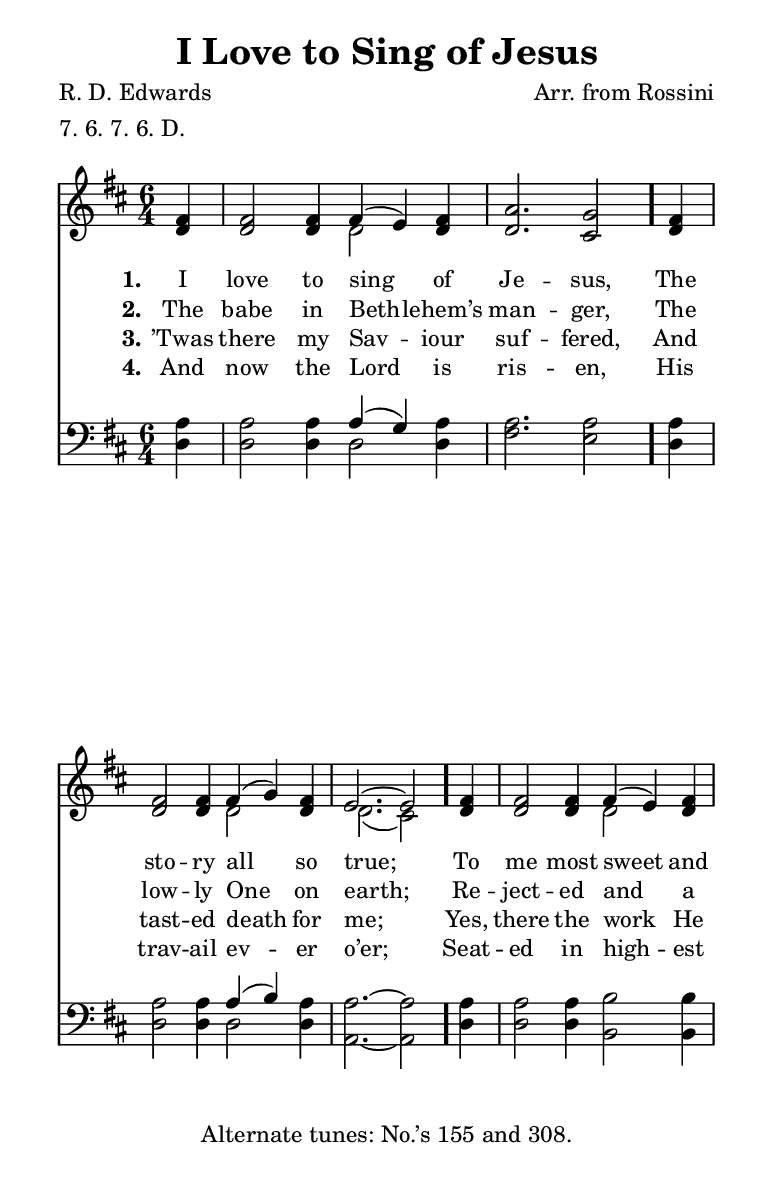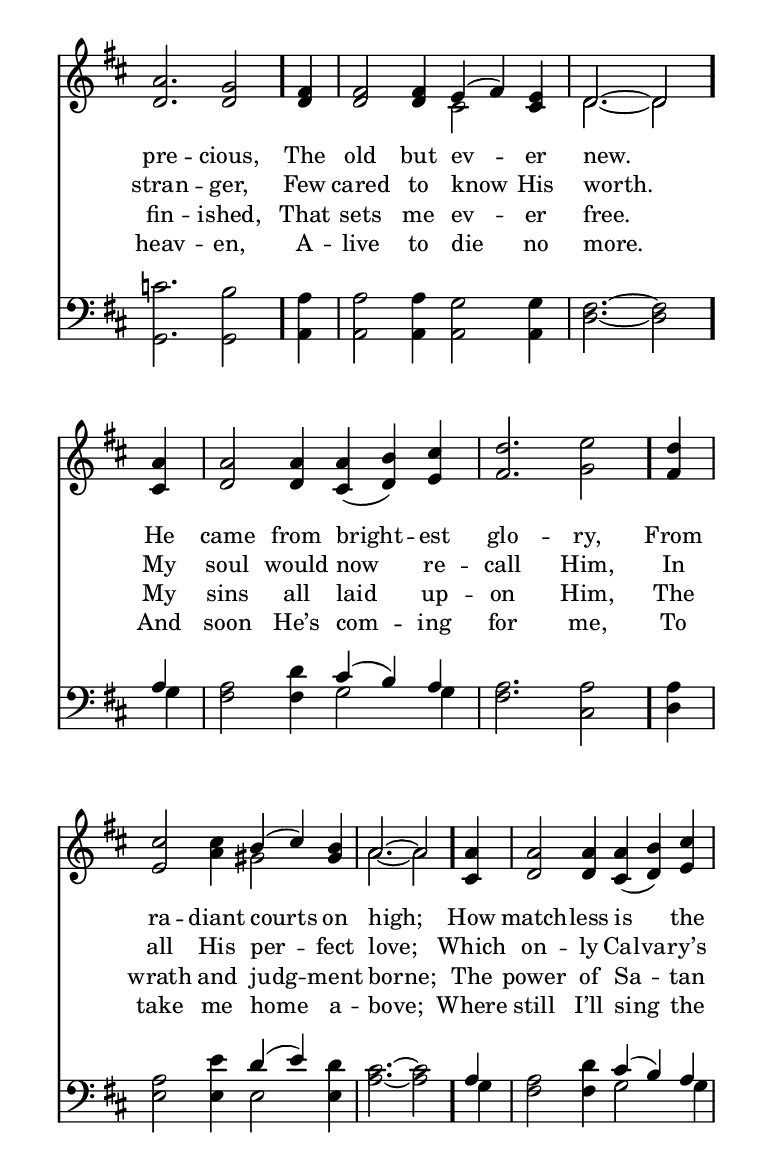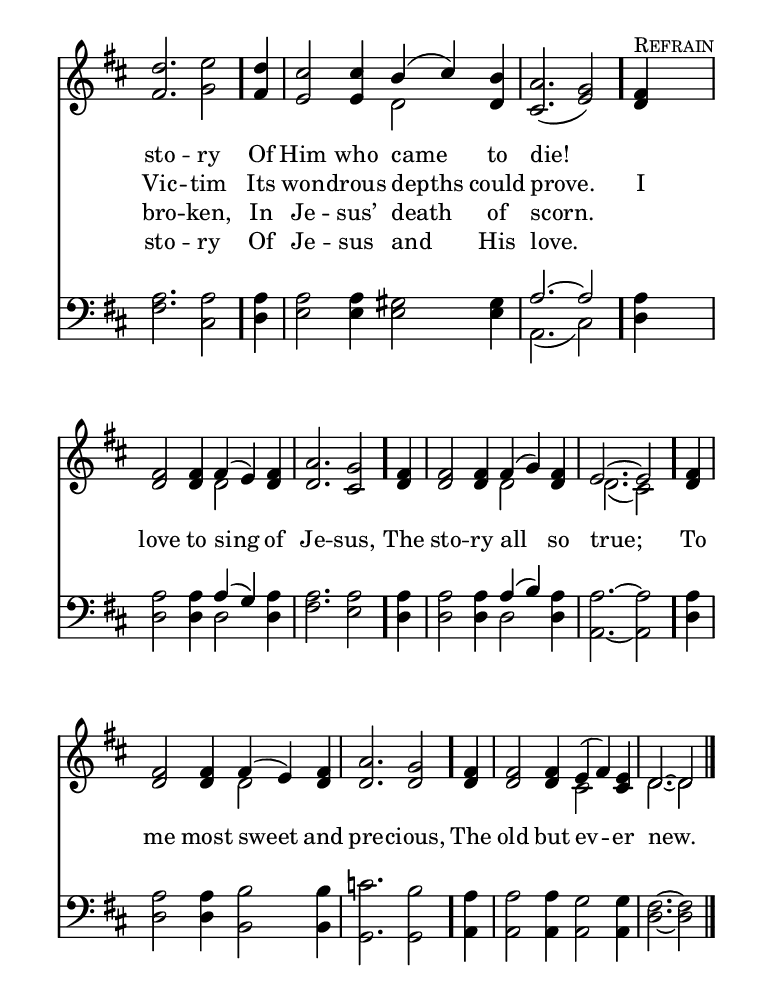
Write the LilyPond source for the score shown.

\include "common/global.ily"
\paper {
  \include "common/paper.ily"
  ragged-last-bottom = ##t
  systems-per-page = #(cond (is-eogsized 4) (#t #f))
  system-count = #(cond (is-eogsized 6) (#t #f))
  oddFooterMarkup = \markup { \fill-line { \on-the-fly \first-page "Alternate tunes: No.’s 155 and 308." } }
}

\header{
  %children
  hymnnumber = "339"
  title = "I Love to Sing of Jesus"
  tunename = "Hora Novissima"
  meter = "7. 6. 7. 6. D."
  poet = "R. D. Edwards"
  composer = "Arr. from Rossini"
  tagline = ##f
}

global = {
  \include "common/overrides.ily"
  \override Staff.TimeSignature.style = #'numbered
  \time 6/4
  \override Score.MetronomeMark.transparent = ##t % hide all fermata changes too
  \tempo 4=140
  \key d \major
  \partial 4
  \autoBeamOff
}

notesSoprano = {
\global
\relative c' {

  fis4 | fis2 fis4 fis( e) fis | a2. g2
  fis4 | fis2 fis4 fis( g) fis | e2. ~ e2 \eogbreak
  fis4 | fis2 fis4 fis( e) fis | a2. g2
  fis4 | fis2 fis4 e( fis) e | d2. ~ d2 \eogbreak

  a'4 | a2 a4 a( b) cis | d2. e2
  d4 | cis2 cis4 b( cis) b | a2. ~ a2 \eogbreak
  a4 | a2 a4 a( b) cis | d2. e2
  d4 | cis2 cis4 b( cis) b | a2.( g2) \eogbreak

  fis4^\markup { \small \caps "Refrain" } | fis2 fis4 fis( e) fis | a2. g2
  fis4 | fis2 fis4 fis( g) fis | e2. ~ e2 \eogbreak
  fis4 | fis2 fis4 fis( e) fis | a2. g2
  fis4 | fis2 fis4 e( fis) e | d2. ~ d2

  \bar "|."

}
}

notesAlto = {
\global
\relative e' {

  d4 | d2 d4 d2 d4 | d2. cis2
  d4 | d2 d4 d2 d4 | d2.( cis2)
  d4 | d2 d4 d2 d4 | d2. d2
  d4 | d2 d4 cis2 cis4 | d2. ~ d2

  cis4 | d2 d4 cis( d) e | fis2. g2
  fis4 | e2 a4 gis2 gis4 | a2. ~ a2
  cis,4 | d2 d4 cis( d) e | fis2. g2
  fis4 | e2 e4 d2 d4 | cis2.( e2)

  d4 | d2 d4 d2 d4 | d2. cis2
  d4 | d2 d4 d2 d4 | d2.( cis2)
  d4 | d2 d4 d2 d4 | d2. d2
  d4 | d2 d4 cis2 cis4 | d2. ~ d2

}
}

notesTenor = {
\global
\relative a {

  a4 | a2 a4 a( g) a | a2. a2
  a4 | a2 a4 a( b) a | a2. ~ a2
  a4 | a2 a4 b2 b4 | c2. b2
  a4 | a2 a4 g2 g4 | fis2. ~ fis2

  a4 | a2 d4 cis( b) a | a2. a2
  a4 | a2 e'4 d( e) d | cis2. ~ cis2
  a4 | a2 d4 cis( b) a | a2. a2
  a4 | a2 a4 gis2 gis4 | a2. ~ a2

  a4 | a2 a4 a( g) a | a2. a2
  a4 | a2 a4 a( b) a | a2. ~ a2
  a4 | a2 a4 b2 b4 | c2. b2
  a4 | a2 a4 g2 g4 | fis2. ~ fis2

}
}

notesBass = {
\global
\relative f {

  d4 | d2 d4 d2 d4 | fis2. e2
  d4 | d2 d4 d2 d4 | a2. ~ a2
  d4 | d2 d4 b2 b4 | g2. g2
  a4 | a2 a4 a2 a4 | d2. ~ d2

  g4 | fis2 fis4 g2 g4 | fis2. cis2
  d4 | e2 e4 e2 e4 | a2. ~ a2
  g4 | fis2 fis4 g2 g4 | fis2. cis2
  d4 | e2 e4 e2 e4 | a,2.( cis2)

  d4 | d2 d4 d2 d4 | fis2. e2
  d4 | d2 d4 d2 d4 | a2. ~ a2
  d4 | d2 d4 b2 b4 | g2. g2
  a4 | a2 a4 a2 a4 | d2. ~ d2

}
}

Refrain = \lyricmode {

I love to sing of Je -- sus, \bar "."
The sto -- ry all so true; \bar "."
To me most sweet and pre -- cious, \bar "."
The old but ev -- er new. \bar "."

}

wordsA = \lyricmode {
\set stanza = "1."

I love to sing of Je -- sus, \bar "."
The sto -- ry all so true; \bar "."
To me most sweet and pre -- cious, \bar "."
The old but ev -- er new. \bar "."
He came from bright -- est glo -- ry, \bar "."
From ra -- diant courts on high; \bar "."
How match -- less is the sto -- ry \bar "."
Of Him who came to die! \bar "."

}

wordsB = \lyricmode {
\set stanza = "2."

The babe in Beth -- lehem’s man -- ger,
The low -- ly One on earth;
Re -- ject -- ed and a stran -- ger,
Few cared to know His worth.
My soul would now re -- call Him,
In all His per -- fect love;
Which on -- ly { \mon } Cal -- va -- { \moff } ry’s Vic -- tim
Its won -- drous depths could prove.

\Refrain

}

wordsC = \lyricmode {
\set stanza = "3."

’Twas there my Sav -- iour suf -- fered,
And tast -- ed death for me;
Yes, there the work He fin -- ished,
That sets me ev -- er free.
My sins all laid up -- on Him,
The wrath and judg -- ment borne;
The power of Sa -- tan bro -- ken,
In Je -- sus’ death of scorn.

}

wordsD = \lyricmode {
\set stanza = "4."

And now the Lord is ris -- en,
His trav -- ail ev -- er o’er;
Seat -- ed in high -- est heav -- en,
A -- live to die no more.
And soon He’s com -- ing for me,
To take me home a -- bove;
Where still I’ll sing the sto -- ry
Of Je -- sus and His love.

}

\score {
  \context ChoirStaff <<
    \context Staff = upper <<
      \set Staff.autoBeaming = ##f
      \set ChoirStaff.systemStartDelimiter = #'SystemStartBar
      \set ChoirStaff.printPartCombineTexts = ##f
      \partcombine #'(2 . 11) \notesSoprano \notesAlto
      \context NullVoice = sopranos { \voiceOne << \notesSoprano >> }
      \context Lyrics = one   \lyricsto sopranos \wordsA
      \context Lyrics = two   \lyricsto sopranos \wordsB
      \context Lyrics = three \lyricsto sopranos \wordsC
      \context Lyrics = four  \lyricsto sopranos \wordsD
    >>
    \context Staff = men <<
      \set Staff.autoBeaming = ##f
      \clef bass
      \set ChoirStaff.printPartCombineTexts = ##f
      \partcombine #'(2 . 11) \notesTenor \notesBass
    >>
  >>
  \layout {
    \include "common/layout.ily"
  }
  #(cond ((ly:get-option 'eog-midi-permitted) #{ \midi{
    \include "common/midi.ily"
  } #}))
}

\version "2.19.49"  % necessary for upgrading to future LilyPond versions.

% vi:set et ts=2 sw=2 ai nocindent syntax=lilypond:
